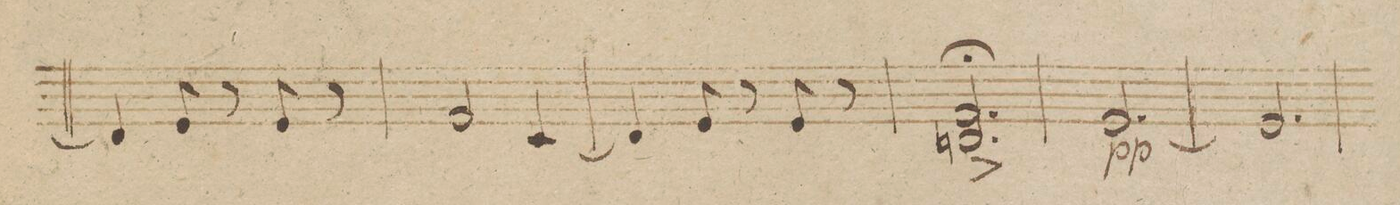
**kern	**dynam
*I"Viola.	*
*clefC3	*
*k[b-e-]	*
*met(c)	*
*M3/4	*
4E-/)	.
8F/	.
8r	.
8F/	.
8r	.
=117	=117
2G/	.
(<4D/	.
=118	=118
4E-/)	.
8F/	.
8r	.
8F/	.
8r	.
=119	=119
2.G/ 2.En^<;>/	.
=120	=120
[<2.F/	pp
=121	=121
2.F/]	.
=122	=122
*-	*-
